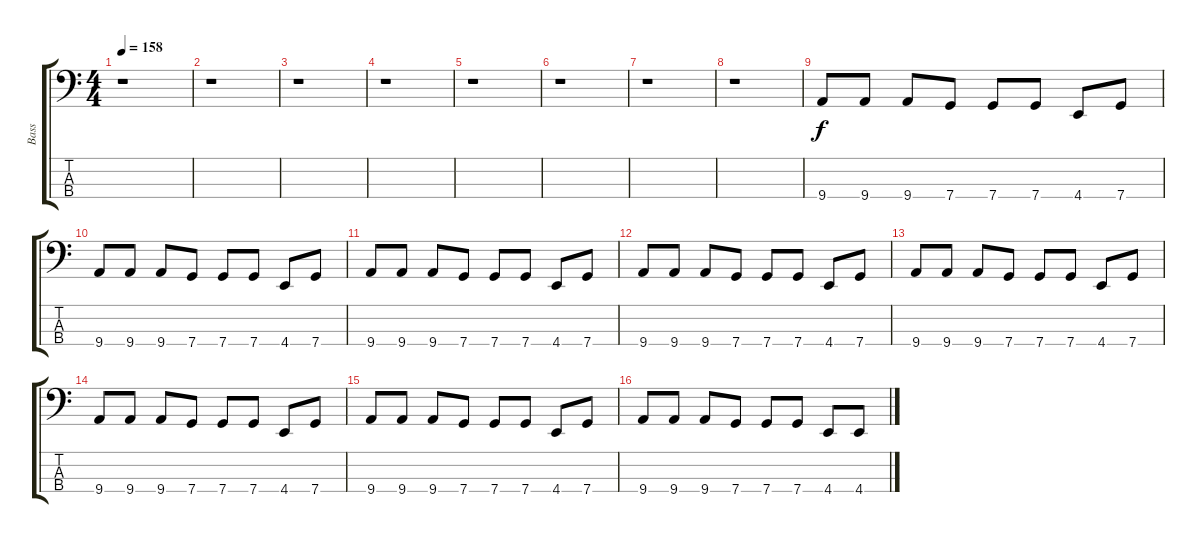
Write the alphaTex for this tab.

\track ("Bass" "Bass") {instrument electricbassfinger}
\staff {score tabs}
\tuning (G2 C2 G1 C1) {hide}
\ts (4 4)
\tempo 158
\clef f4
\ks c
r.1{dy f instrument electricbassfinger} |
r.1 |
r.1 |
r.1 |
r.1 |
r.1 |
r.1 |
r.1 |
9.4.8 9.4.8 9.4.8 7.4.8 7.4.8 7.4.8 4.4.8 7.4.8 |
9.4.8 9.4.8 9.4.8 7.4.8 7.4.8 7.4.8 4.4.8 7.4.8 |
9.4.8 9.4.8 9.4.8 7.4.8 7.4.8 7.4.8 4.4.8 7.4.8 |
9.4.8 9.4.8 9.4.8 7.4.8 7.4.8 7.4.8 4.4.8 7.4.8 |
9.4.8 9.4.8 9.4.8 7.4.8 7.4.8 7.4.8 4.4.8 7.4.8 |
9.4.8 9.4.8 9.4.8 7.4.8 7.4.8 7.4.8 4.4.8 7.4.8 |
9.4.8 9.4.8 9.4.8 7.4.8 7.4.8 7.4.8 4.4.8 7.4.8 |
9.4.8 9.4.8 9.4.8 7.4.8 7.4.8 7.4.8 4.4.8 4.4.8
